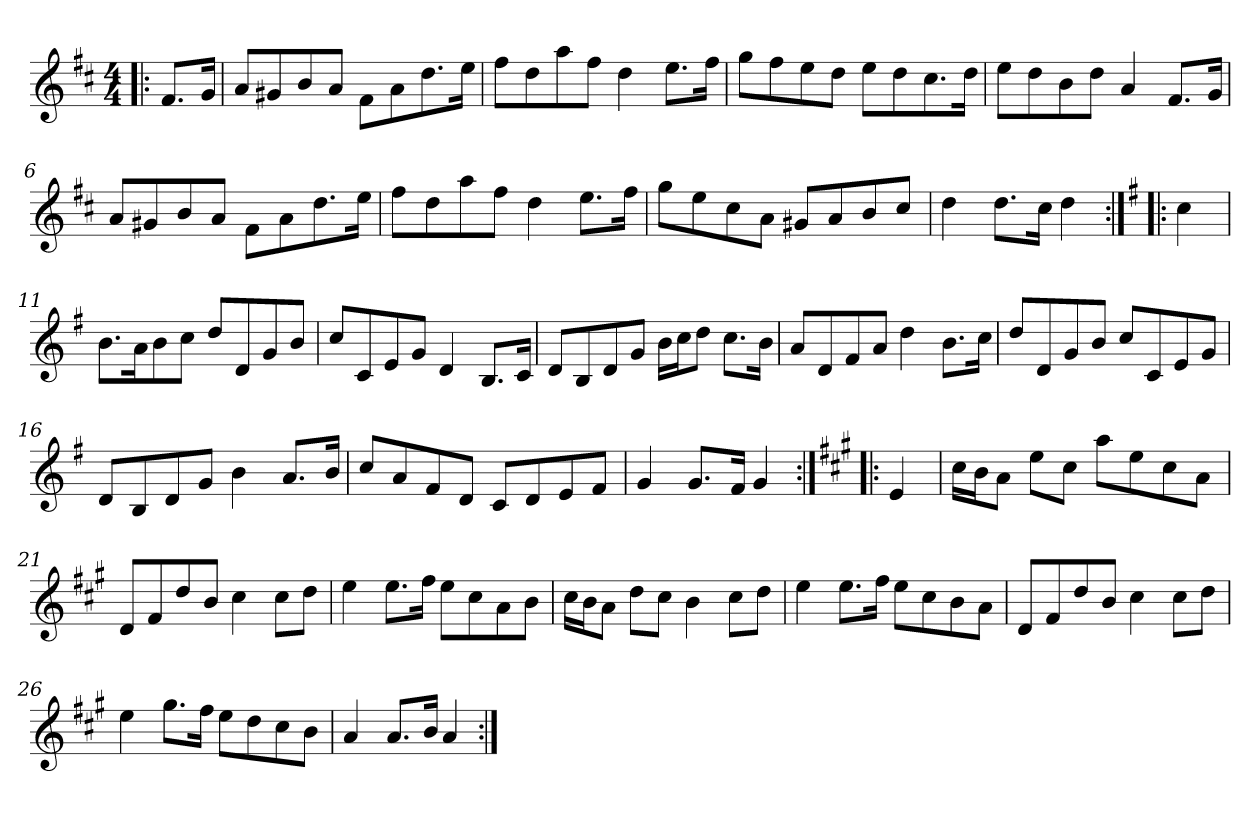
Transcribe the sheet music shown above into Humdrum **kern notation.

**kern
*part1
*staff1
*clefG2
*k[f#c#]
*D:
*M4/4
=1!|:
8.f#/L
16g/Jk
=2
8a/L
8g#X/
8b/
8a/J
8f#\L
8a\
8.dd\
16ee\Jk
=3
8ff#\L
8dd\
8aa\
8ff#\J
4dd\
8.ee\L
16ff#\Jk
=4
8gg\L
8ff#\
8ee\
8dd\J
8ee\L
8dd\
8.cc#\
16dd\Jk
=5
8ee\L
8dd\
8b\
8dd\J
4a/
8.f#/L
16g/Jk
!!LO:LB:g=z
=6
8a/L
8g#X/
8b/
8a/J
8f#\L
8a\
8.dd\
16ee\Jk
=7
8ff#\L
8dd\
8aa\
8ff#\J
4dd\
8.ee\L
16ff#\Jk
=8
8gg\L
8ee\
8cc#\
8a\J
8g#X/L
8a/
8b/
8cc#/J
=9
4dd\
8.dd\L
16cc#\Jk
4dd\
=10:|!|:
*k[f#]
*G:
4cc\
=11
8.b\L
16a\K
8b\
8cc\J
8dd/L
8d/
8g/
8b/J
!!LO:LB:g=z
=12
8cc/L
8c/
8e/
8g/J
4d/
8.B/L
16c/Jk
=13
8d/L
8B/
8d/
8g/J
16b\LL
16cc\J
8dd\J
8.cc\L
16b\Jk
=14
8a/L
8d/
8f#/
8a/J
4dd\
8.b\L
16cc\Jk
=15
8dd/L
8d/
8g/
8b/J
8cc/L
8c/
8e/
8g/J
=16
8d/L
8B/
8d/
8g/J
4b\
8.a/L
16b/Jk
!!LO:LB:g=z
=17
8cc/L
8a/
8f#/
8d/J
8c/L
8d/
8e/
8f#/J
=18
4g/
8.g/L
16f#/Jk
4g/
=19:|!|:
*k[f#c#g#]
*A:
4e/
=20
16cc#\LL
16b\J
8a\J
8ee\L
8cc#\J
8aa\L
8ee\
8cc#\
8a\J
=21
8d/L
8f#/
8dd/
8b/J
4cc#\
8cc#\L
8dd\J
=22
4ee\
8.ee\L
16ff#\Jk
8ee\L
8cc#\
8a\
8b\J
!!LO:LB:g=z
=23
16cc#\LL
16b\J
8a\J
8dd\L
8cc#\J
4b\
8cc#\L
8dd\J
=24
4ee\
8.ee\L
16ff#\Jk
8ee\L
8cc#\
8b\
8a\J
=25
8d/L
8f#/
8dd/
8b/J
4cc#\
8cc#\L
8dd\J
=26
4ee\
8.gg#\L
16ff#\Jk
8ee\L
8dd\
8cc#\
8b\J
=27
4a/
8.a/L
16b/Jk
4a/
=:|!
*-
